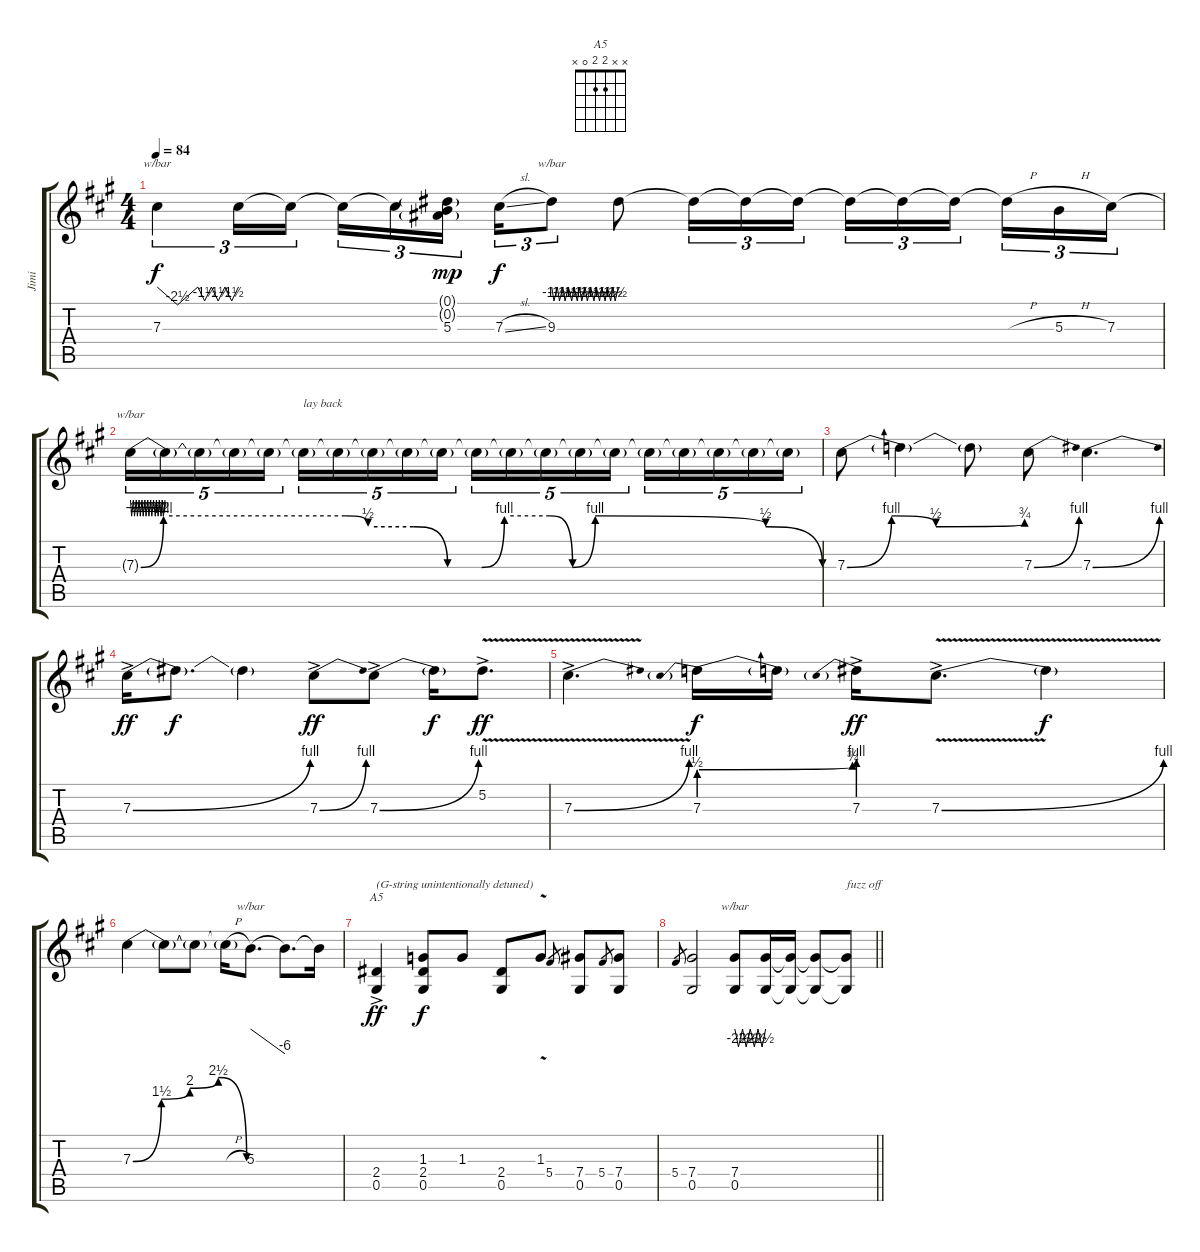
\track ("Jimi" "Jimi") {instrument overdrivenguitar}
\staff {score tabs}
\tuning (Eb4 Bb3 Gb3 Db3 Ab2 Eb2) {hide}
\chord ("A5" x x 2 2 0 x) {barre 0}
\ts (4 4)
\tempo 84
\clef g2
\ks a
7.3.4{tu (3 2) tbe (custom default 0 0 15 -10 30 0 35 -6 40 0 45 -6 50 0 55 -6 60 0) dy f} 7.3{t}.16{tu (3 2)} 7.3{t}.16{tu (3 2)} 7.3{t}.16{tu (3 2)} 7.3{t}.16{tu (3 2)} (0.1{g} 0.2{g} 5.3).16{tu (3 2) dy mp beam splitsecondary} 7.3{sl}.16{tu (3 2) dy f} 9.3.8{tu (3 2) tbe (custom default 0 0 2 -6 5 0 7 -6 10 0 12 -6 15 0 18 -6 20 0 23 -6 25 0 27 -6 30 0 32 -6 35 0 38 -6 40 0 43 -6 45 0 48 -6 50 0 53 -6 55 0 57 -6 60 0)} 9.3{t}.8 9.3{t}.16{tu (3 2)} 9.3{t}.16{tu (3 2)} 9.3{t}.16{tu (3 2)} 9.3{t}.16{tu (3 2)} 9.3{t}.16{tu (3 2)} 9.3{t}.16{tu (3 2) beam splitsecondary} 9.3{h t}.16{tu (3 2)} 5.3{h}.16{tu (3 2)} 7.3.16{tu (3 2)} |
7.3{be (custom 0 0 2 4 18 4 20 2 24 2 27 0 30 0 32 4 36 4 38 0 40 4 55 2 60 0) t}.16{tu (5 4) tbe (custom default 0 0 2 -8 5 0 7 -8 10 0 12 -8 15 0 17 -8 20 0 22 -8 25 0 27 -8 30 0 32 -8 35 0 37 -8 40 0 43 -8 45 0 48 -8 50 0 53 -8 55 0 57 -8 60 0)} 7.3{t}.16{tu (5 4)} 7.3{t}.16{tu (5 4)} 7.3{t}.16{tu (5 4)} 7.3{t}.16{tu (5 4)} 7.3{t}.16{tu (5 4) txt "lay back"} 7.3{t}.16{tu (5 4)} 7.3{t}.16{tu (5 4)} 7.3{t}.16{tu (5 4)} 7.3{t}.16{tu (5 4)} 7.3{t}.16{tu (5 4)} 7.3{t}.16{tu (5 4)} 7.3{t}.16{tu (5 4)} 7.3{t}.16{tu (5 4)} 7.3{t}.16{tu (5 4)} 7.3{t}.16{tu (5 4)} 7.3{t}.16{tu (5 4)} 7.3{t}.16{tu (5 4)} 7.3{t}.16{tu (5 4)} 7.3{t}.16{tu (5 4)} |
7.3{be (custom 0 0 15 4 30 2 60 3)}.8 7.3{t}.4 7.3{t}.8 7.3{be (bend 0 0 60 4)}.8 7.3{be (bend 0 0 60 4)}.4{d} |
7.3{be (bend 0 0 60 4) ac}.16{dy ff} 7.3{t}.8{d dy f} 7.3{t}.4 7.3{be (bend 0 0 60 4) ac}.8{dy ff} 7.3{be (bend 0 0 60 4) ac}.8 7.3{t}.16{dy f} 5.2{v ac}.8{d dy ff} |
7.3{be (bend 0 0 60 4) v ac}.4{d} 7.3{be (prebendbend 0 2 60 3)}.16{dy f} 7.3{t}.16 7.3{be (prebend 0 4 60 4) ac}.16{dy ff} 7.3{be (bend 0 0 60 4) v ac}.8{d} 7.3{t}.4{dy f} |
7.3{be (custom 0 0 15 6 30 8 45 10 60 0)}.4 7.3{t}.8 7.3{t}.8 7.3{h t}.16 5.3.8{d tbe (dive default 0 0 60 -24)} 5.3{t}.8{d} 5.3{t}.16 |
(2.4{ac} 0.5).4{ch "A5" txt "(G-string unintentionally detuned)" dy ff} (1.3 2.4 0.5).8{dy f} 1.3.8 (2.4 0.5).8 1.3{v}.8 5.4.8{gr} (7.4 0.5).8 5.4.8{gr} (7.4 0.5).8 |
\barLineRight lightlight
5.4.8{gr} (7.4 0.5).2 (7.4 0.5).8{tbe (custom default 0 0 7 -10 15 0 22 -10 30 0 38 -10 45 0 53 -10 60 0)} (7.4{t} 0.5{t}).16 (7.4{t} 0.5{t}).16 (7.4{t} 0.5{t}).8 (7.4{t} 0.5{t}).8{txt "fuzz off"}
